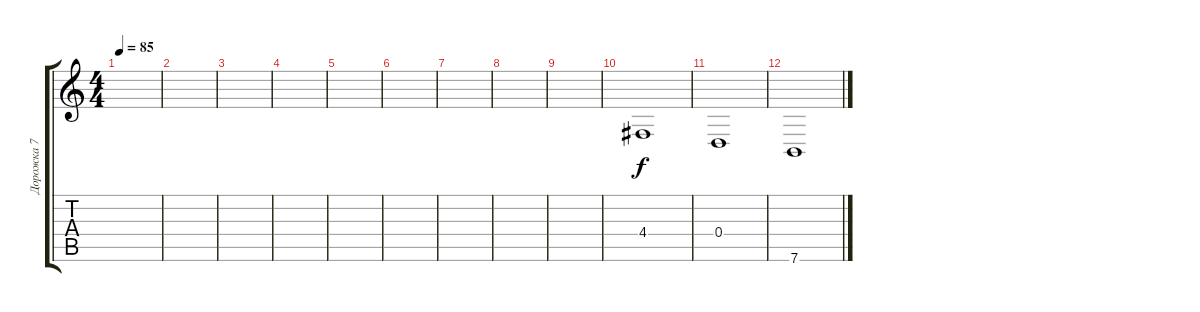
\track ("Дорожка 7" "Дорожка 7") {instrument pad7halo}
\staff {score tabs}
\tuning (E4 B3 G3 D3 A2 E2) {hide}
\ts (4 4)
\tempo 85
\clef g2
\ks c
|
|
|
|
|
|
|
|
|
4.4.1 |
0.4.1 |
7.6.1
